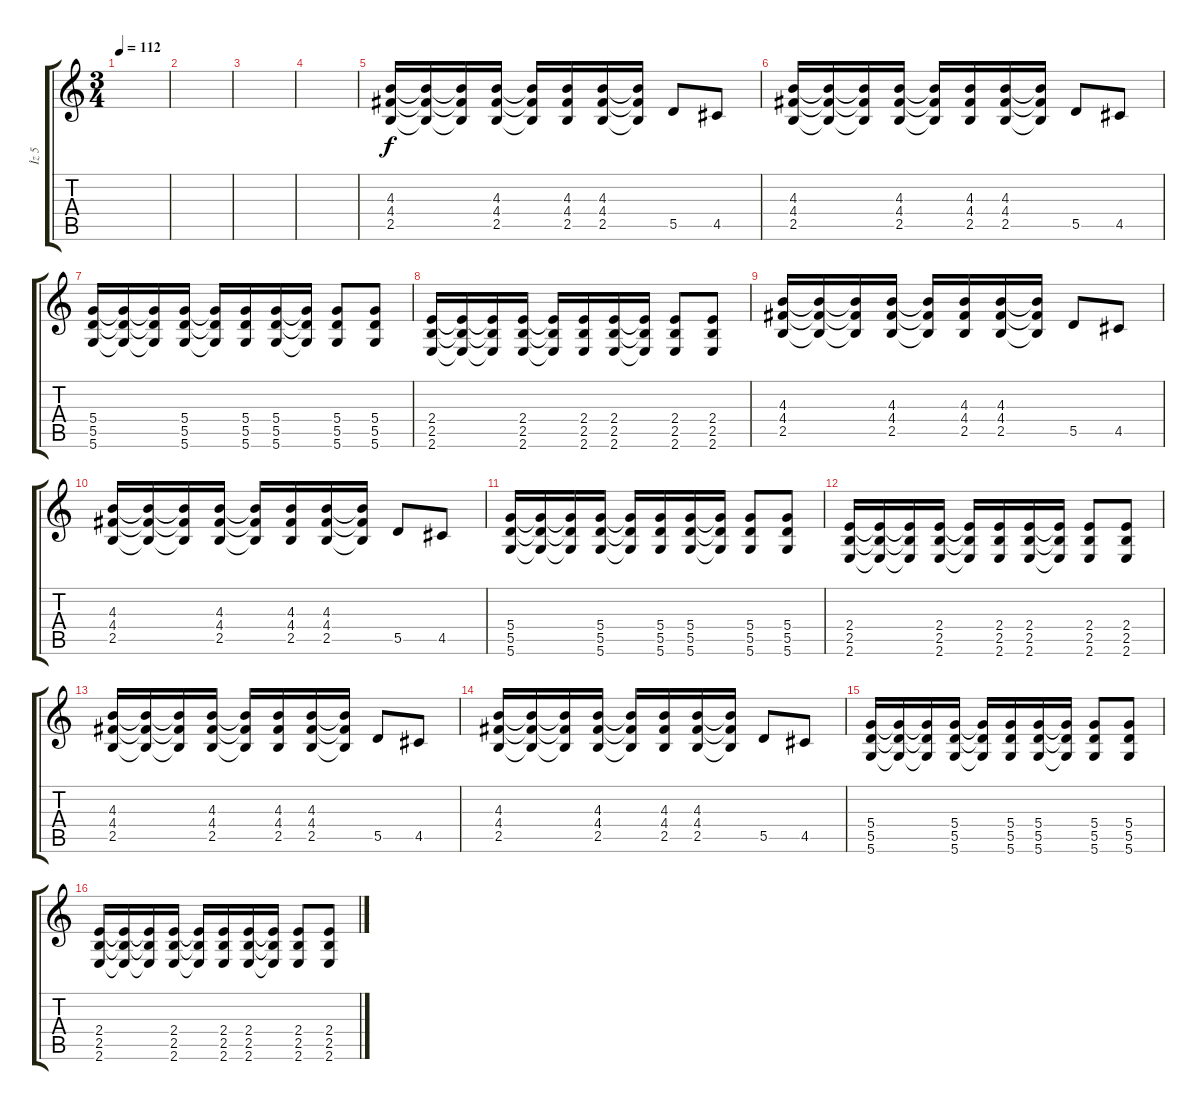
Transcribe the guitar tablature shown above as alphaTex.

\track ("İz 5" "İz 5") {instrument distortionguitar}
\staff {score tabs}
\tuning (E4 B3 G3 D3 A2 D2) {hide}
\ts (3 4)
\tempo 112
\clef g2
\ks c
|
|
|
|
(4.3 4.4 2.5).16 (4.3{t} 4.4{t} 2.5{t}).16 (4.3{t} 4.4{t} 2.5{t}).16 (4.3 4.4 2.5).16 (4.3{t} 4.4{t} 2.5{t}).16 (4.3 4.4 2.5).16 (4.3 4.4 2.5).16 (4.3{t} 4.4{t} 2.5{t}).16 5.5.8 4.5.8 |
(4.3 4.4 2.5).16 (4.3{t} 4.4{t} 2.5{t}).16 (4.3{t} 4.4{t} 2.5{t}).16 (4.3 4.4 2.5).16 (4.3{t} 4.4{t} 2.5{t}).16 (4.3 4.4 2.5).16 (4.3 4.4 2.5).16 (4.3{t} 4.4{t} 2.5{t}).16 5.5.8 4.5.8 |
(5.4 5.5 5.6).16 (5.4{t} 5.5{t} 5.6{t}).16 (5.4{t} 5.5{t} 5.6{t}).16 (5.4 5.5 5.6).16 (5.4{t} 5.5{t} 5.6{t}).16 (5.4 5.5 5.6).16 (5.4 5.5 5.6).16 (5.4{t} 5.5{t} 5.6{t}).16 (5.4 5.5 5.6).8 (5.4 5.5 5.6).8 |
(2.4 2.5 2.6).16 (2.4{t} 2.5{t} 2.6{t}).16 (2.4{t} 2.5{t} 2.6{t}).16 (2.4 2.5 2.6).16 (2.4{t} 2.5{t} 2.6{t}).16 (2.4 2.5 2.6).16 (2.4 2.5 2.6).16 (2.4{t} 2.5{t} 2.6{t}).16 (2.4 2.5 2.6).8 (2.4 2.5 2.6).8 |
(4.3 4.4 2.5).16 (4.3{t} 4.4{t} 2.5{t}).16 (4.3{t} 4.4{t} 2.5{t}).16 (4.3 4.4 2.5).16 (4.3{t} 4.4{t} 2.5{t}).16 (4.3 4.4 2.5).16 (4.3 4.4 2.5).16 (4.3{t} 4.4{t} 2.5{t}).16 5.5.8 4.5.8 |
(4.3 4.4 2.5).16 (4.3{t} 4.4{t} 2.5{t}).16 (4.3{t} 4.4{t} 2.5{t}).16 (4.3 4.4 2.5).16 (4.3{t} 4.4{t} 2.5{t}).16 (4.3 4.4 2.5).16 (4.3 4.4 2.5).16 (4.3{t} 4.4{t} 2.5{t}).16 5.5.8 4.5.8 |
(5.4 5.5 5.6).16 (5.4{t} 5.5{t} 5.6{t}).16 (5.4{t} 5.5{t} 5.6{t}).16 (5.4 5.5 5.6).16 (5.4{t} 5.5{t} 5.6{t}).16 (5.4 5.5 5.6).16 (5.4 5.5 5.6).16 (5.4{t} 5.5{t} 5.6{t}).16 (5.4 5.5 5.6).8 (5.4 5.5 5.6).8 |
(2.4 2.5 2.6).16 (2.4{t} 2.5{t} 2.6{t}).16 (2.4{t} 2.5{t} 2.6{t}).16 (2.4 2.5 2.6).16 (2.4{t} 2.5{t} 2.6{t}).16 (2.4 2.5 2.6).16 (2.4 2.5 2.6).16 (2.4{t} 2.5{t} 2.6{t}).16 (2.4 2.5 2.6).8 (2.4 2.5 2.6).8 |
(4.3 4.4 2.5).16 (4.3{t} 4.4{t} 2.5{t}).16 (4.3{t} 4.4{t} 2.5{t}).16 (4.3 4.4 2.5).16 (4.3{t} 4.4{t} 2.5{t}).16 (4.3 4.4 2.5).16 (4.3 4.4 2.5).16 (4.3{t} 4.4{t} 2.5{t}).16 5.5.8 4.5.8 |
(4.3 4.4 2.5).16 (4.3{t} 4.4{t} 2.5{t}).16 (4.3{t} 4.4{t} 2.5{t}).16 (4.3 4.4 2.5).16 (4.3{t} 4.4{t} 2.5{t}).16 (4.3 4.4 2.5).16 (4.3 4.4 2.5).16 (4.3{t} 4.4{t} 2.5{t}).16 5.5.8 4.5.8 |
(5.4 5.5 5.6).16 (5.4{t} 5.5{t} 5.6{t}).16 (5.4{t} 5.5{t} 5.6{t}).16 (5.4 5.5 5.6).16 (5.4{t} 5.5{t} 5.6{t}).16 (5.4 5.5 5.6).16 (5.4 5.5 5.6).16 (5.4{t} 5.5{t} 5.6{t}).16 (5.4 5.5 5.6).8 (5.4 5.5 5.6).8 |
(2.4 2.5 2.6).16 (2.4{t} 2.5{t} 2.6{t}).16 (2.4{t} 2.5{t} 2.6{t}).16 (2.4 2.5 2.6).16 (2.4{t} 2.5{t} 2.6{t}).16 (2.4 2.5 2.6).16 (2.4 2.5 2.6).16 (2.4{t} 2.5{t} 2.6{t}).16 (2.4 2.5 2.6).8 (2.4 2.5 2.6).8
